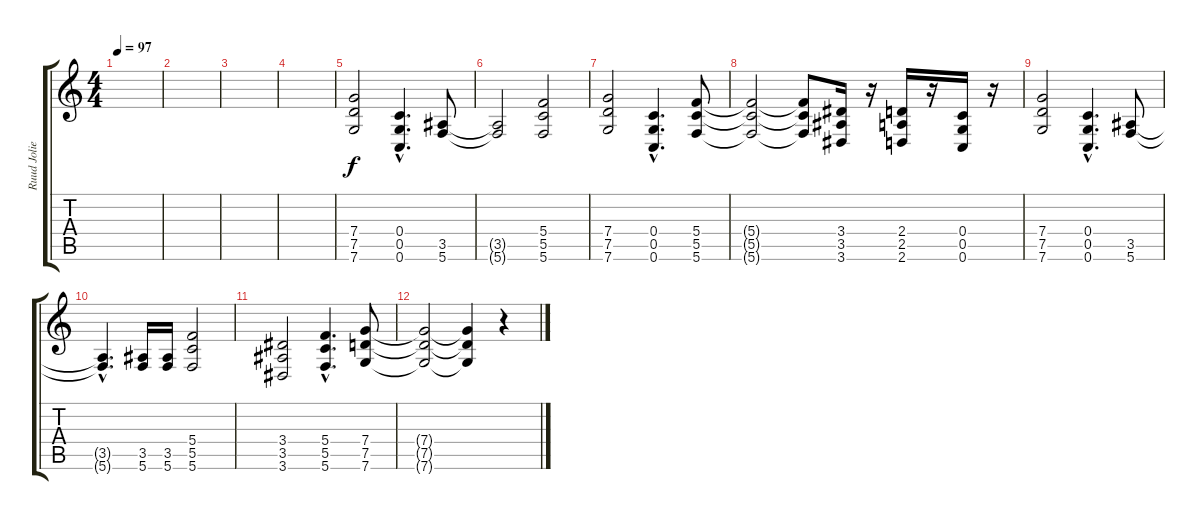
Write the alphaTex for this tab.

\track ("Ruud Jolie (Guitar)" "Ruud Jolie") {instrument overdrivenguitar}
\staff {score tabs}
\tuning (D4 A3 F3 C3 G2 C2) {hide}
\ts (4 4)
\tempo 97
\clef g2
\ks c
|
|
|
|
(7.4 7.5 7.6).2 (0.4{hac} 0.5{hac} 0.6{hac}).4{d} (3.5 5.6).8 |
(3.5{t} 5.6{t}).2 (5.4 5.5 5.6).2 |
(7.4 7.5 7.6).2 (0.4{hac} 0.5{hac} 0.6{hac}).4{d} (5.4 5.5 5.6).8 |
(5.4{t} 5.5{t} 5.6{t}).2 (5.4{t} 5.5{t} 5.6{t}).8 (3.4 3.5 3.6).16 r.16 (2.4 2.5 2.6).16 r.16 (0.4 0.5 0.6).16 r.16 |
(7.4 7.5 7.6).2 (0.4{hac} 0.5{hac} 0.6{hac}).4{d} (3.5 5.6).8 |
(3.5{hac t} 5.6{hac t}).4{d} (3.5 5.6).16 (3.5 5.6).16 (5.4 5.5 5.6).2 |
(3.4 3.5 3.6).2 (5.4{hac} 5.5{hac} 5.6{hac}).4{d} (7.4 7.5 7.6).8 |
(7.4{t} 7.5{t} 7.6{t}).2 (7.4{t} 7.5{t} 7.6{t}).4 r.4
